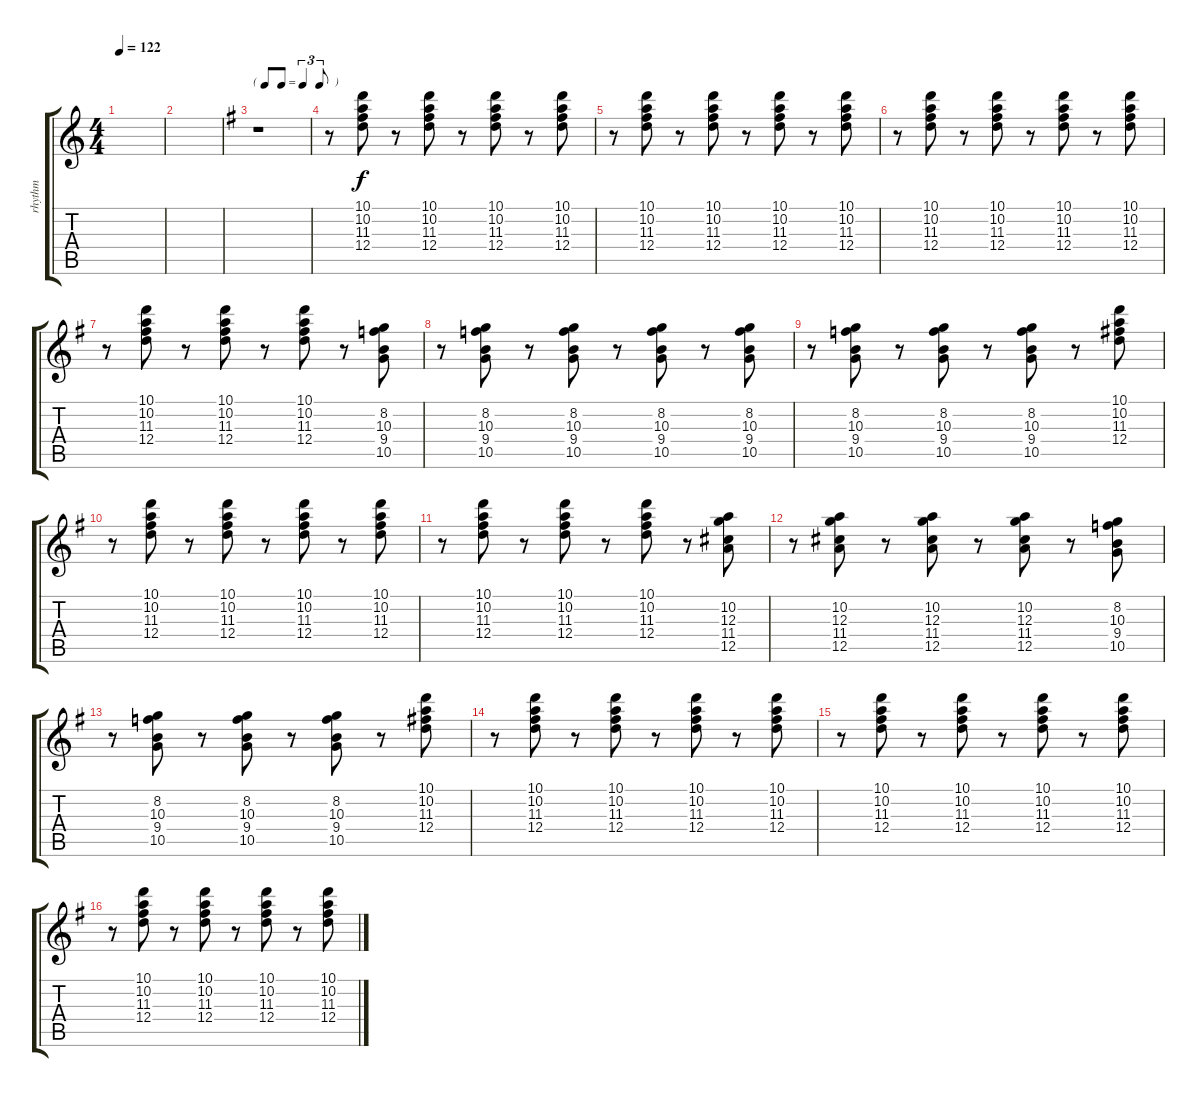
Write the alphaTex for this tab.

\track ("rhythm" "rhythm") {instrument distortionguitar}
\staff {score tabs}
\tuning (E4 B3 G3 D3 A2 E2) {hide}
\ts (4 4)
\tempo 122
\clef g2
\ks c
|
|
\tf triplet8th
\ks g
r.1 |
r.8 (10.1 10.2 11.3 12.4).8 r.8 (10.1 10.2 11.3 12.4).8 r.8 (10.1 10.2 11.3 12.4).8 r.8 (10.1 10.2 11.3 12.4).8 |
r.8 (10.1 10.2 11.3 12.4).8 r.8 (10.1 10.2 11.3 12.4).8 r.8 (10.1 10.2 11.3 12.4).8 r.8 (10.1 10.2 11.3 12.4).8 |
r.8 (10.1 10.2 11.3 12.4).8 r.8 (10.1 10.2 11.3 12.4).8 r.8 (10.1 10.2 11.3 12.4).8 r.8 (10.1 10.2 11.3 12.4).8 |
r.8 (10.1 10.2 11.3 12.4).8 r.8 (10.1 10.2 11.3 12.4).8 r.8 (10.1 10.2 11.3 12.4).8 r.8 (8.2 10.3 9.4 10.5).8 |
r.8 (8.2 10.3 9.4 10.5).8 r.8 (8.2 10.3 9.4 10.5).8 r.8 (8.2 10.3 9.4 10.5).8 r.8 (8.2 10.3 9.4 10.5).8 |
r.8 (8.2 10.3 9.4 10.5).8 r.8 (8.2 10.3 9.4 10.5).8 r.8 (8.2 10.3 9.4 10.5).8 r.8 (10.1 10.2 11.3 12.4).8 |
r.8 (10.1 10.2 11.3 12.4).8 r.8 (10.1 10.2 11.3 12.4).8 r.8 (10.1 10.2 11.3 12.4).8 r.8 (10.1 10.2 11.3 12.4).8 |
r.8 (10.1 10.2 11.3 12.4).8 r.8 (10.1 10.2 11.3 12.4).8 r.8 (10.1 10.2 11.3 12.4).8 r.8 (10.2 12.3 11.4 12.5).8 |
r.8 (10.2 12.3 11.4 12.5).8 r.8 (10.2 12.3 11.4 12.5).8 r.8 (10.2 12.3 11.4 12.5).8 r.8 (8.2 10.3 9.4 10.5).8 |
r.8 (8.2 10.3 9.4 10.5).8 r.8 (8.2 10.3 9.4 10.5).8 r.8 (8.2 10.3 9.4 10.5).8 r.8 (10.1 10.2 11.3 12.4).8 |
r.8 (10.1 10.2 11.3 12.4).8 r.8 (10.1 10.2 11.3 12.4).8 r.8 (10.1 10.2 11.3 12.4).8 r.8 (10.1 10.2 11.3 12.4).8 |
r.8 (10.1 10.2 11.3 12.4).8 r.8 (10.1 10.2 11.3 12.4).8 r.8 (10.1 10.2 11.3 12.4).8 r.8 (10.1 10.2 11.3 12.4).8 |
r.8 (10.1 10.2 11.3 12.4).8 r.8 (10.1 10.2 11.3 12.4).8 r.8 (10.1 10.2 11.3 12.4).8 r.8 (10.1 10.2 11.3 12.4).8
